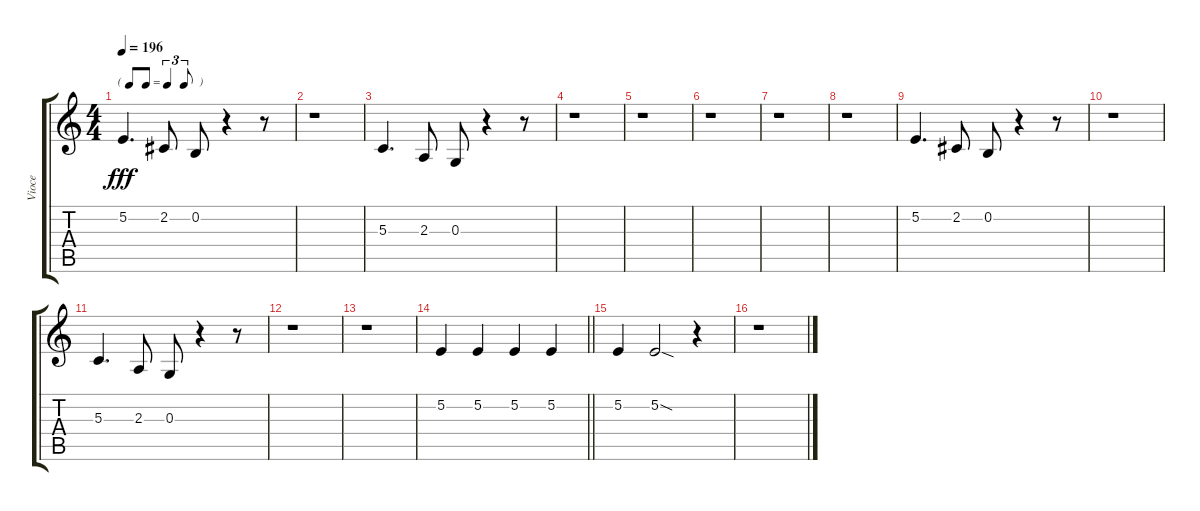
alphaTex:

\track ("Vioce" "Vioce") {instrument drawbarorgan}
\staff {score tabs}
\tuning (E4 B3 G3 D3 A2 E2) {hide}
\ts (4 4)
\tf triplet8th
\tempo 196
\clef g2
\ks c
5.2.4{d dy fff} 2.2.8 0.2.8 r.4 r.8 |
r.1 |
5.3.4{d} 2.3.8 0.3.8 r.4 r.8 |
r.1 |
r.1 |
r.1 |
r.1 |
r.1 |
5.2.4{d} 2.2.8 0.2.8 r.4 r.8 |
r.1 |
5.3.4{d} 2.3.8 0.3.8 r.4 r.8 |
r.1 |
r.1 |
\barLineRight lightlight
5.2.4 5.2.4 5.2.4 5.2.4 |
5.2.4 5.2{sod}.2 r.4 |
r.1
